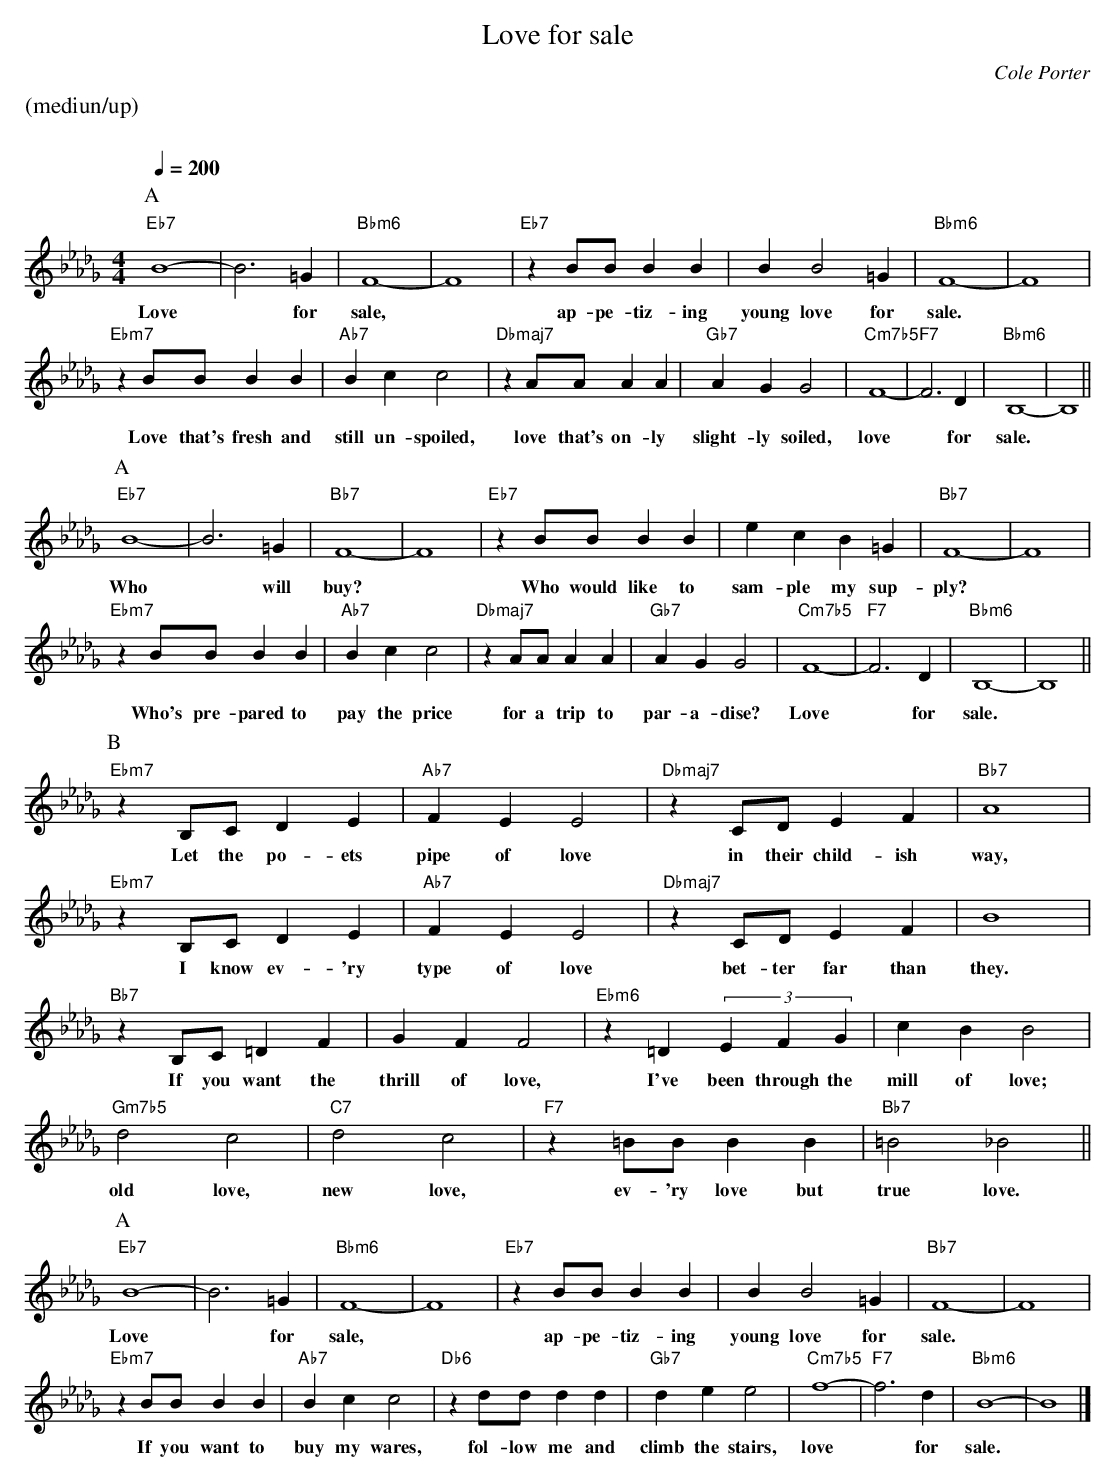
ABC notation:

X:1
T: Love for sale
M:4/4
L:1/4
C:Cole Porter
Q:1/4=200
K:Bbm
%%text (mediun/up)
%%vskip 20
P: A
"Eb7"B4-|B3=G|"Bbm6"F4-|F4|"Eb7"zB/B/ BB|BB2=G|"Bbm6"F4-|F4|
w:Love * for sale, * ap-pe-tiz-ing young love for sale.*
"Ebm7"zB/B/ BB|"Ab7"Bcc2|"Dbmaj7"zA/A/ AA|"Gb7"AGG2|"Cm7b5"F4-|"F7"F3D|"Bbm6"B,4-|B,4||
w:Love that's fresh and still un-spoiled, love that's on-ly slight-ly soiled, love * for sale.*
P: A
"Eb7"B4-|B3=G|"Bb7"F4-|F4|"Eb7"zB/B/ BB|ecB=G|"Bb7"F4-|F4|
w:Who * will buy? * Who would like to sam-ple my sup-ply?*
"Ebm7"zB/B/ BB|"Ab7"Bcc2|"Dbmaj7"zA/A/ AA|"Gb7"AGG2|"Cm7b5"F4-|"F7"F3D|"Bbm6"B,4-|B,4||
w:Who's pre-pared to pay the price for a trip to par-a-dise? Love * for sale.*
P: B
"Ebm7"zB,/C/ DE|"Ab7"FEE2|"Dbmaj7"zC/D/ EF|"Bb7"A4|
w:Let the po-ets pipe of love in their child-ish way,
"Ebm7"zB,/C/ DE|"Ab7"FEE2|"Dbmaj7"zC/D/ EF|B4|
w:I know ev-'ry type of love bet-ter far than they.
"Bb7"zB,/C/ =DF|GFF2|"Ebm6"z=D (3EFG|cBB2|
w:If you want the thrill of love, I've been through the mill of love;
"Gm7b5"d2c2|"C7"d2c2|"F7"z=B/B/ BB|"Bb7"=B2_B2||
w:old love, new love, ev-'ry love but true love.
P: A
"Eb7"B4-|B3=G|"Bbm6"F4-|F4|"Eb7"zB/B/ BB|BB2=G|"Bb7"F4-|F4|
w:Love * for sale, * ap-pe-tiz-ing young love for sale.*
"Ebm7"zB/B/ BB|"Ab7"Bcc2|"Db6"zd/d/ dd|"Gb7"dee2|"Cm7b5"f4-|"F7"f3d|"Bbm6"B4-|B4|]
w:If you want to buy my wares, fol-low me and climb the stairs, love * for sale.*
